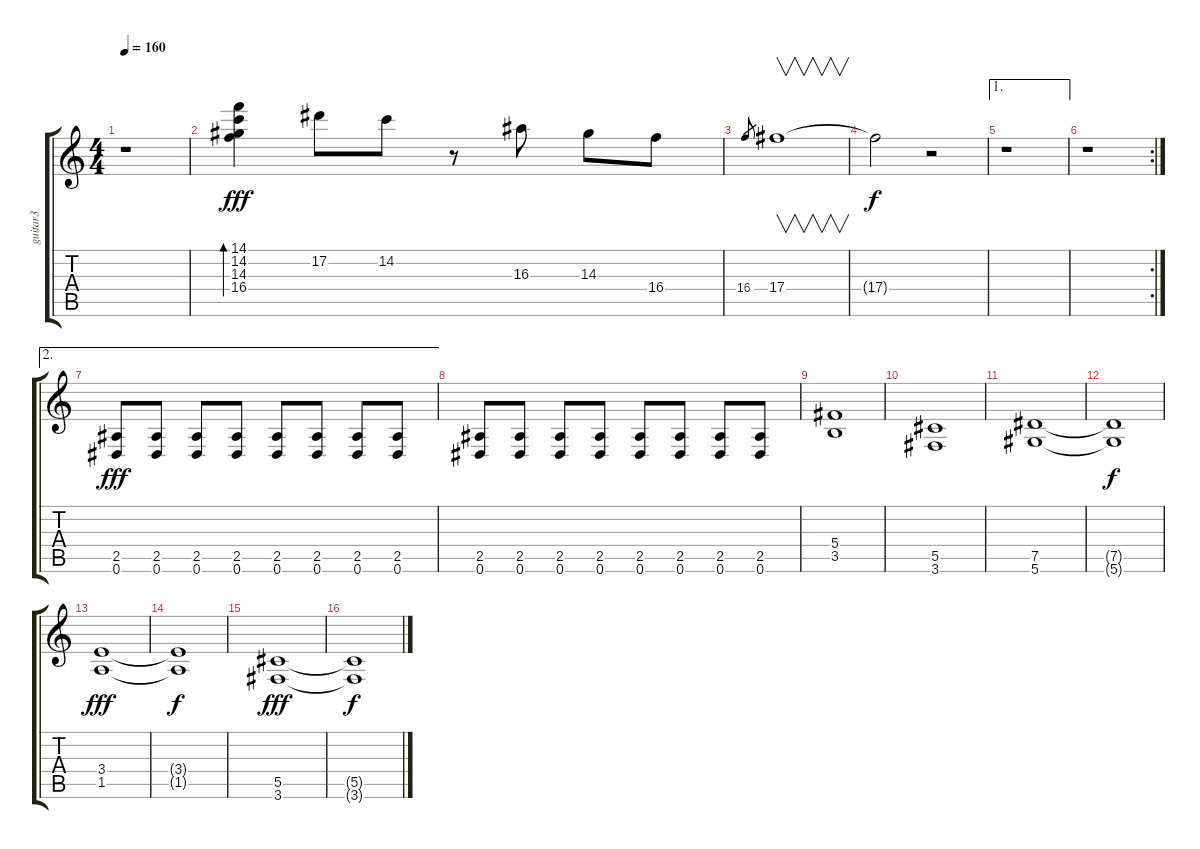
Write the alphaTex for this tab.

\track ("guitar3" "guitar3") {instrument distortionguitar}
\staff {score tabs}
\tuning (Eb4 Bb3 Gb3 Db3 Ab2 Eb2) {hide}
\ts (4 4)
\tempo 160
\clef g2
\ks c
r.1{dy fff} |
(14.1 14.2 14.3 16.4).4{bd 240} 17.2.8 14.2.8 r.8 16.3.8 14.3.8 16.4.8 |
16.4.8{gr} 17.4.1{v} |
17.4{t}.2{dy f} r.2 |
\ae 1
r.1 |
\rc 2
r.1 |
\ae 2
(2.5 0.6).8{dy fff instrument distortionguitar} (2.5 0.6).8 (2.5 0.6).8 (2.5 0.6).8 (2.5 0.6).8 (2.5 0.6).8 (2.5 0.6).8 (2.5 0.6).8 |
(2.5 0.6).8 (2.5 0.6).8 (2.5 0.6).8 (2.5 0.6).8 (2.5 0.6).8 (2.5 0.6).8 (2.5 0.6).8 (2.5 0.6).8 |
(5.4 3.5).1 |
(5.5 3.6).1 |
(7.5 5.6).1 |
(7.5{t} 5.6{t}).1{dy f} |
(3.4 1.5).1{dy fff} |
(3.4{t} 1.5{t}).1{dy f} |
(5.5 3.6).1{dy fff} |
(5.5{t} 3.6{t}).1{dy f}
